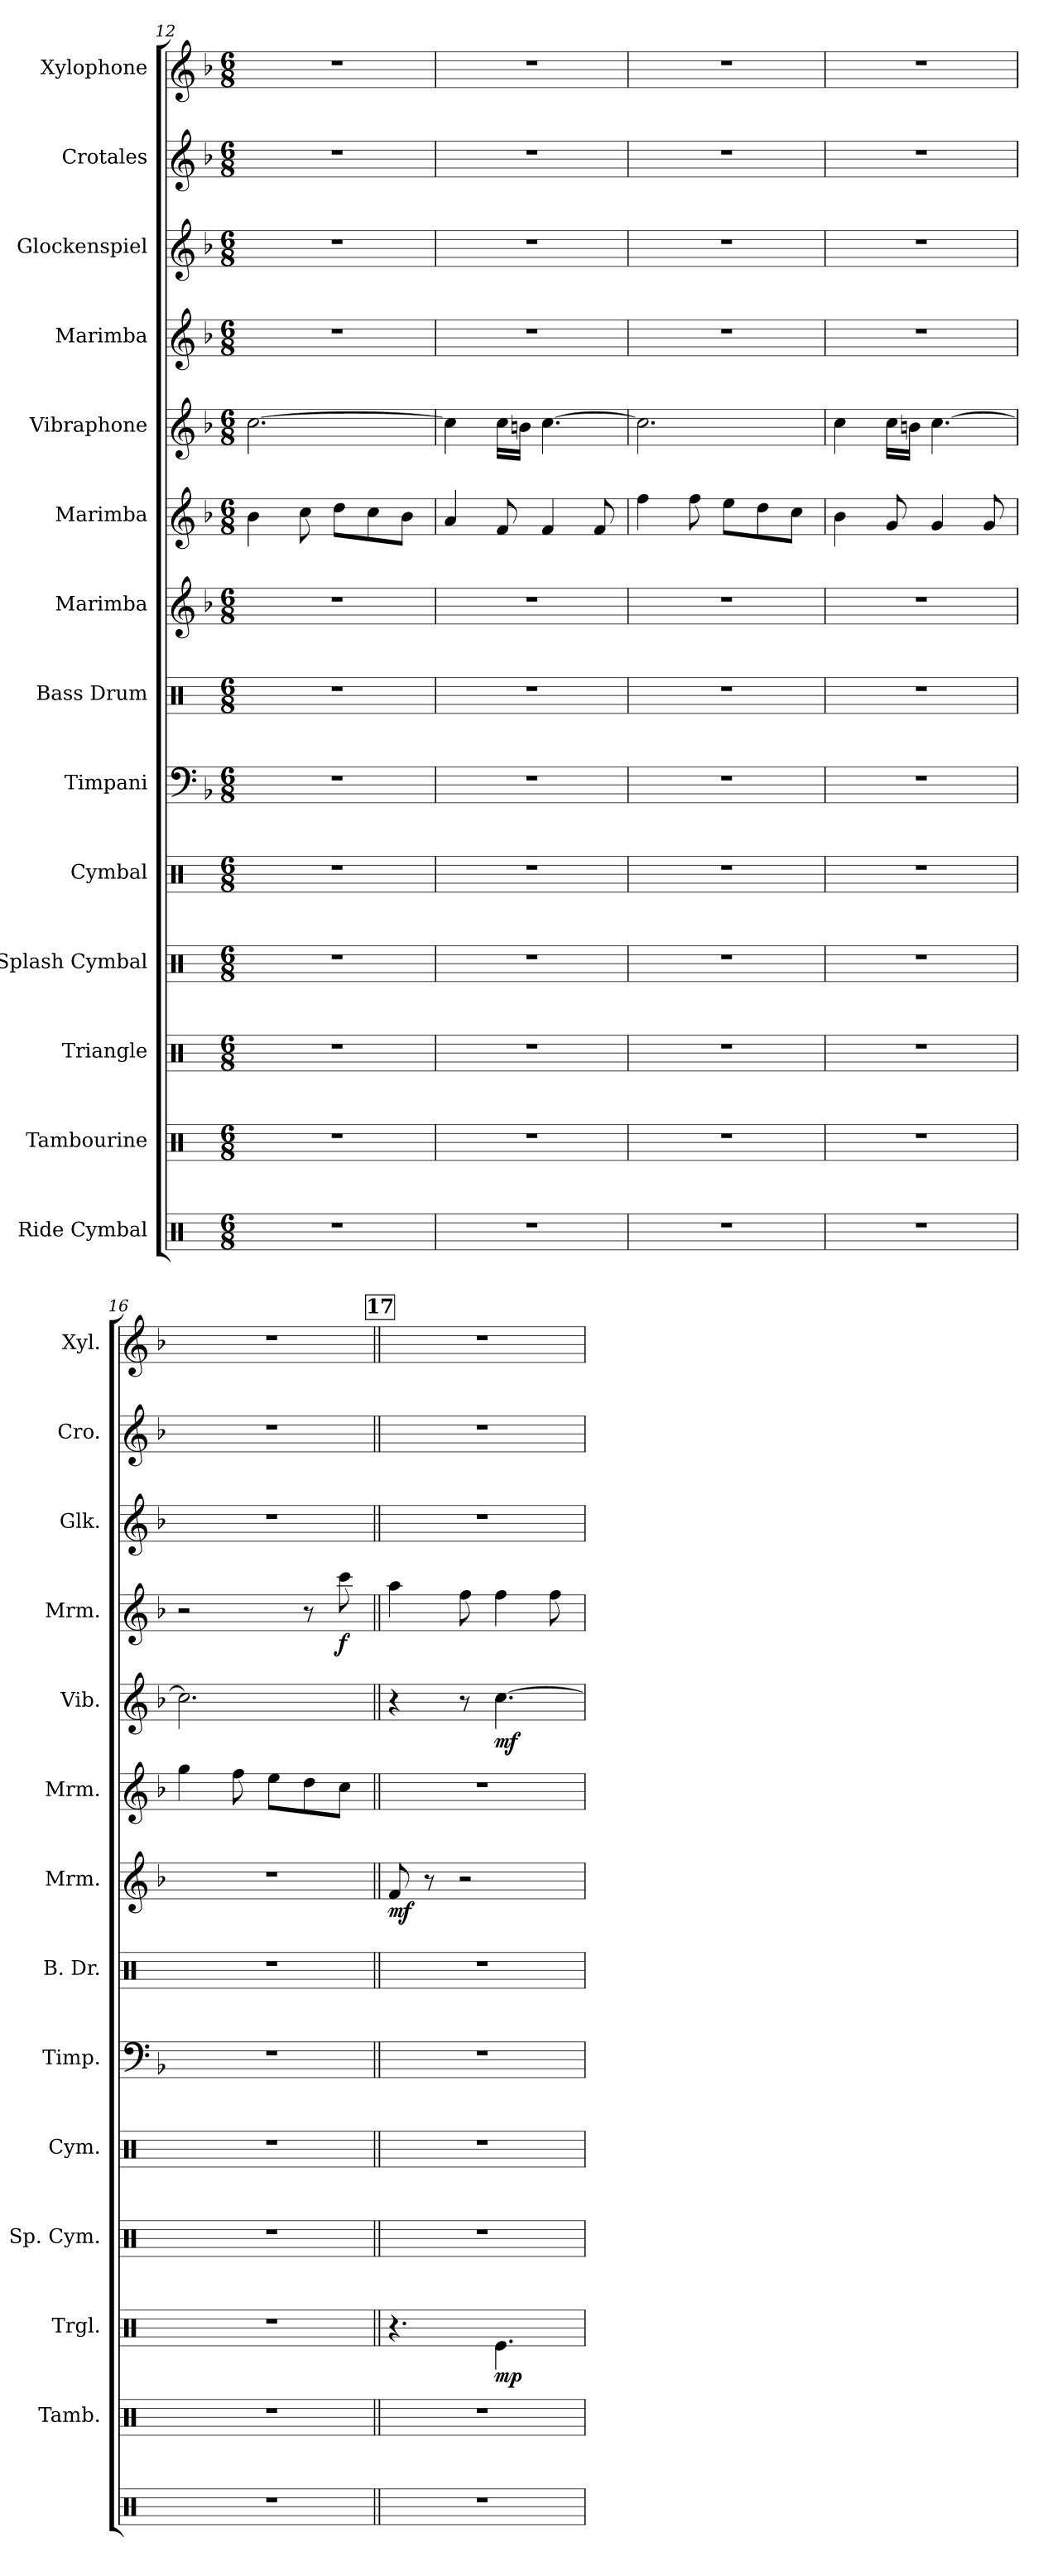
**kern	**kern	**kern	**dynam	**kern	**kern	**kern	**kern	**kern	**dynam	**kern	**kern	**dynam	**kern	**dynam	**kern	**kern	**kern
*part14	*part13	*part12	*part12	*part11	*part10	*part9	*part8	*part7	*part7	*part6	*part5	*part5	*part4	*part4	*part3	*part2	*part1
*staff14	*staff13	*staff12	*staff12	*staff11	*staff10	*staff9	*staff8	*staff7	*staff7	*staff6	*staff5	*staff5	*staff4	*staff4	*staff3	*staff2	*staff1
*I"Ride Cymbal	*I"Tambourine	*I"Triangle	*	*I"Splash Cymbal	*I"Cymbal	*I"Timpani	*I"Bass Drum	*I"Marimba	*	*I"Marimba	*I"Vibraphone	*	*I"Marimba	*	*I"Glockenspiel	*I"Crotales	*I"Xylophone
*	*I'Tamb.	*I'Trgl.	*	*I'Sp. Cym.	*I'Cym.	*I'Timp.	*I'B. Dr.	*I'Mrm.	*	*I'Mrm.	*I'Vib.	*	*I'Mrm.	*	*I'Glk.	*I'Cro.	*I'Xyl.
*clefX	*clefX	*clefX	*	*clefX	*clefX	*clefF4	*clefX	*clefG2	*	*clefG2	*clefG2	*	*clefG2	*	*clefG2	*clefG2	*clefG2
*	*	*	*	*	*	*	*	*	*	*	*	*	*	*	*ITrd-14c-24	*ITrd-14c-24	*ITrd-7c-12
*k[]	*k[]	*k[]	*	*k[]	*k[]	*k[b-]	*k[]	*k[b-]	*	*k[b-]	*k[b-]	*	*k[b-]	*	*k[b-]	*k[b-]	*k[b-]
*M6/8	*M6/8	*M6/8	*	*M6/8	*M6/8	*M6/8	*M6/8	*M6/8	*	*M6/8	*M6/8	*	*M6/8	*	*M6/8	*M6/8	*M6/8
=12	=12	=12	=12	=12	=12	=12	=12	=12	=12	=12	=12	=12	=12	=12	=12	=12	=12
2.r	2.r	2.r	.	2.r	2.r	2.r	2.r	2.r	.	4b-\	[2.cc\	.	2.r	.	2.r	2.r	2.r
.	.	.	.	.	.	.	.	.	.	8cc\	.	.	.	.	.	.	.
.	.	.	.	.	.	.	.	.	.	8dd\L	.	.	.	.	.	.	.
.	.	.	.	.	.	.	.	.	.	8cc\	.	.	.	.	.	.	.
.	.	.	.	.	.	.	.	.	.	8b-\J	.	.	.	.	.	.	.
!!LO:PB:g=z
=13	=13	=13	=13	=13	=13	=13	=13	=13	=13	=13	=13	=13	=13	=13	=13	=13	=13
2.r	2.r	2.r	.	2.r	2.r	2.r	2.r	2.r	.	4a/	4cc\]	.	2.r	.	2.r	2.r	2.r
.	.	.	.	.	.	.	.	.	.	8f/	16cc\LL	.	.	.	.	.	.
.	.	.	.	.	.	.	.	.	.	.	16bn\JJ	.	.	.	.	.	.
.	.	.	.	.	.	.	.	.	.	4f/	[4.cc\	.	.	.	.	.	.
.	.	.	.	.	.	.	.	.	.	8f/	.	.	.	.	.	.	.
=14	=14	=14	=14	=14	=14	=14	=14	=14	=14	=14	=14	=14	=14	=14	=14	=14	=14
2.r	2.r	2.r	.	2.r	2.r	2.r	2.r	2.r	.	4ff\	2.cc\]	.	2.r	.	2.r	2.r	2.r
.	.	.	.	.	.	.	.	.	.	8ff\	.	.	.	.	.	.	.
.	.	.	.	.	.	.	.	.	.	8ee\L	.	.	.	.	.	.	.
.	.	.	.	.	.	.	.	.	.	8dd\	.	.	.	.	.	.	.
.	.	.	.	.	.	.	.	.	.	8cc\J	.	.	.	.	.	.	.
=15	=15	=15	=15	=15	=15	=15	=15	=15	=15	=15	=15	=15	=15	=15	=15	=15	=15
2.r	2.r	2.r	.	2.r	2.r	2.r	2.r	2.r	.	4b-\	4cc\	.	2.r	.	2.r	2.r	2.r
.	.	.	.	.	.	.	.	.	.	8g/	16cc\LL	.	.	.	.	.	.
.	.	.	.	.	.	.	.	.	.	.	16bn\JJ	.	.	.	.	.	.
.	.	.	.	.	.	.	.	.	.	4g/	[4.cc\	.	.	.	.	.	.
.	.	.	.	.	.	.	.	.	.	8g/	.	.	.	.	.	.	.
=16	=16	=16	=16	=16	=16	=16	=16	=16	=16	=16	=16	=16	=16	=16	=16	=16	=16
2.r	2.r	2.r	.	2.r	2.r	2.r	2.r	2.r	.	4gg\	2.cc\]	.	2r	.	2.r	2.r	2.r
.	.	.	.	.	.	.	.	.	.	8ff\	.	.	.	.	.	.	.
.	.	.	.	.	.	.	.	.	.	8ee\L	.	.	.	.	.	.	.
.	.	.	.	.	.	.	.	.	.	8dd\	.	.	8r	.	.	.	.
!	!	!	!	!	!	!	!	!	!	!	!	!	!	!LO:DY:b	!	!	!
.	.	.	.	.	.	.	.	.	.	8cc\J	.	.	8ccc\	f	.	.	.
!!LO:REH:place=s1:a:B:fs=14:t=17
=17||	=17||	=17||	=17||	=17||	=17||	=17||	=17||	=17||	=17||	=17||	=17||	=17||	=17||	=17||	=17||	=17||	=17||
!	!	!	!	!	!	!	!	!	!LO:DY:b	!	!	!	!	!	!	!	!
2.r	2.r	4.r	.	2.r	2.r	2.r	2.r	8f/	mf	2.r	4r	.	4aa\	.	2.r	2.r	2.r
.	.	.	.	.	.	.	.	8r	.	.	.	.	.	.	.	.	.
.	.	.	.	.	.	.	.	2r	.	.	8r	.	8ff\	.	.	.	.
!	!	!	!LO:DY:b	!	!	!	!	!	!	!	!	!LO:DY:b	!	!	!	!	!
.	.	4.Re\	mp	.	.	.	.	.	.	.	[4.cc\	mf	4ff\	.	.	.	.
.	.	.	.	.	.	.	.	.	.	.	.	.	8ff\	.	.	.	.
=	=	=	=	=	=	=	=	=	=	=	=	=	=	=	=	=	=
*-	*-	*-	*-	*-	*-	*-	*-	*-	*-	*-	*-	*-	*-	*-	*-	*-	*-
